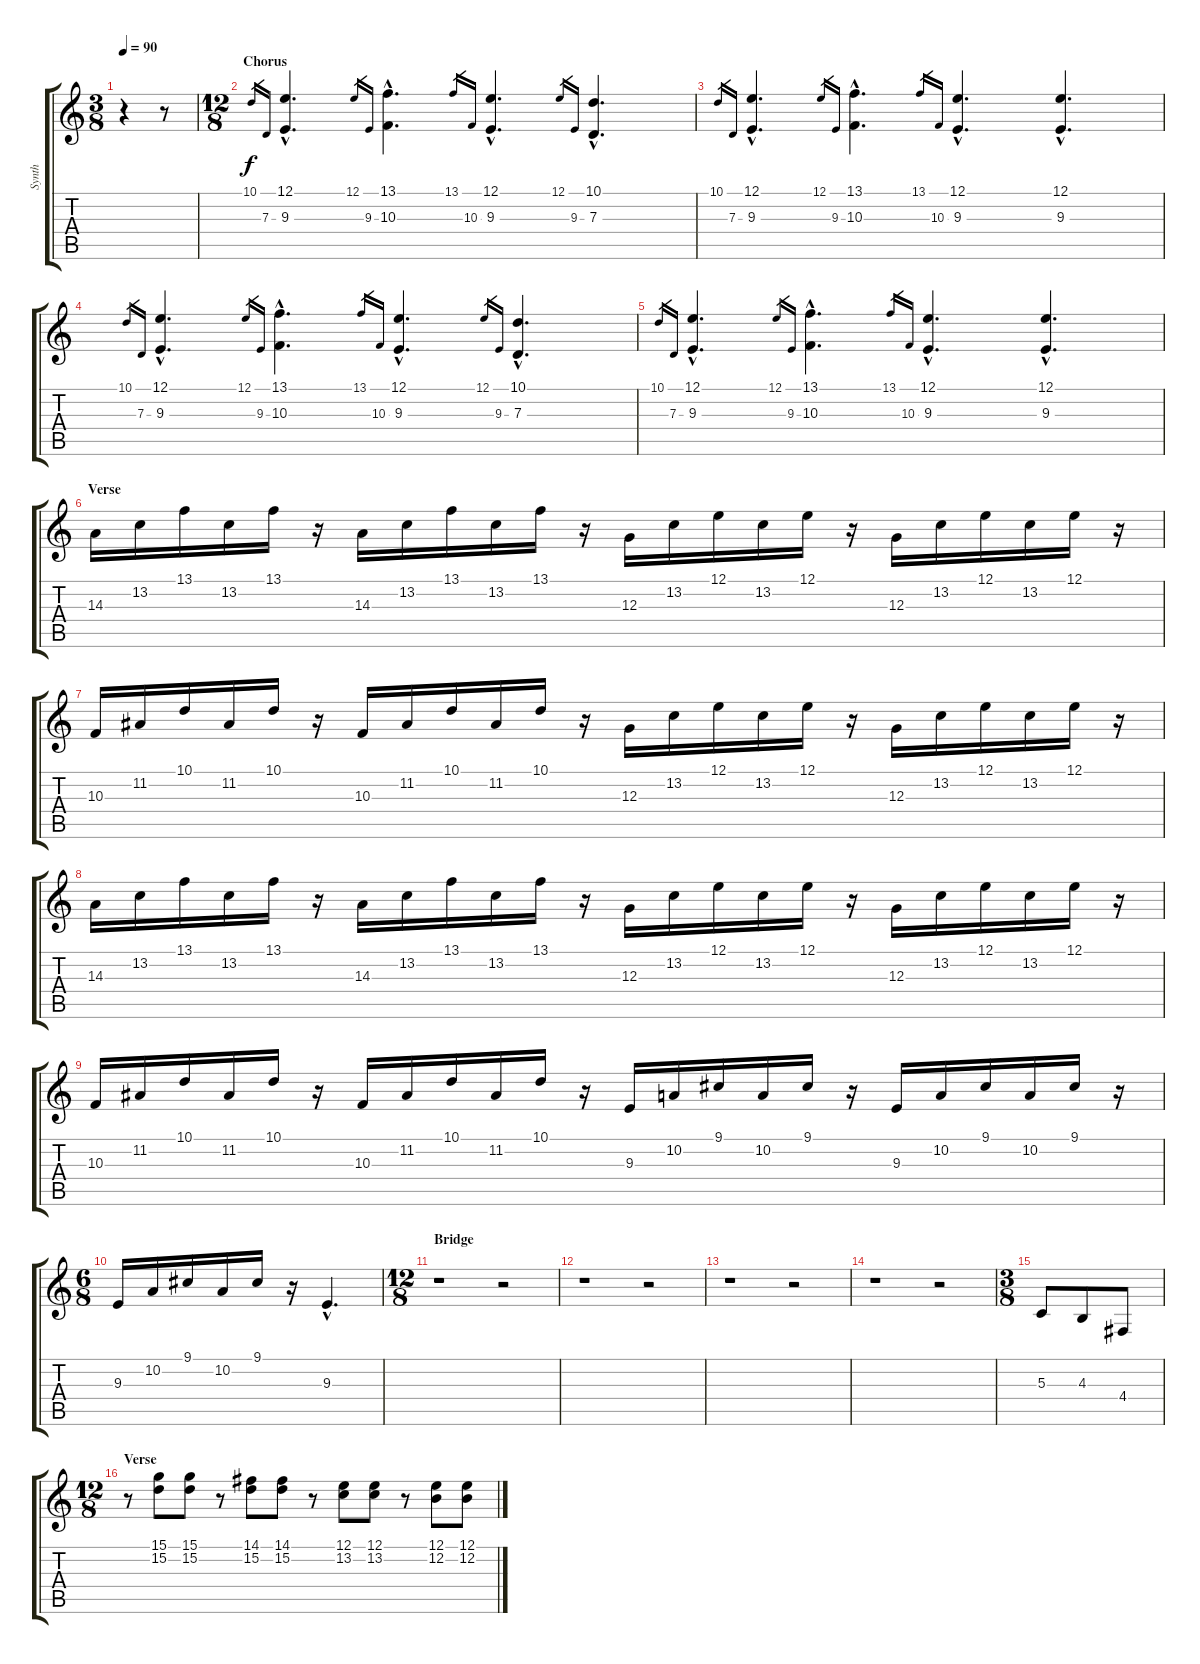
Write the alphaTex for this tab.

\track ("Synth" "Synth") {instrument stringensemble1}
\staff {score tabs}
\tuning (E4 B3 G3 D3 A2 E2) {hide}
\ts (3 8)
\tempo 90
\clef g2
\ks c
r.4{dy f} r.8 |
\ts (12 8)
\section ("" "Chorus")
10.1.16{gr} 7.3.16{gr} (12.1{hac} 9.3{hac}).4{d} 12.1.16{gr} 9.3.16{gr} (13.1{hac} 10.3{hac}).4{d} 13.1.16{gr} 10.3.16{gr} (12.1{hac} 9.3{hac}).4{d} 12.1.16{gr} 9.3.16{gr} (10.1{hac} 7.3{hac}).4{d} |
10.1.16{gr} 7.3.16{gr} (12.1{hac} 9.3{hac}).4{d} 12.1.16{gr} 9.3.16{gr} (13.1{hac} 10.3{hac}).4{d} 13.1.16{gr} 10.3.16{gr} (12.1{hac} 9.3{hac}).4{d} (12.1{hac} 9.3{hac}).4{d} |
10.1.16{gr} 7.3.16{gr} (12.1{hac} 9.3{hac}).4{d} 12.1.16{gr} 9.3.16{gr} (13.1{hac} 10.3{hac}).4{d} 13.1.16{gr} 10.3.16{gr} (12.1{hac} 9.3{hac}).4{d} 12.1.16{gr} 9.3.16{gr} (10.1{hac} 7.3{hac}).4{d} |
10.1.16{gr} 7.3.16{gr} (12.1{hac} 9.3{hac}).4{d} 12.1.16{gr} 9.3.16{gr} (13.1{hac} 10.3{hac}).4{d} 13.1.16{gr} 10.3.16{gr} (12.1{hac} 9.3{hac}).4{d} (12.1{hac} 9.3{hac}).4{d} |
\section ("" "Verse")
14.3.16{volume 12} 13.2.16 13.1.16 13.2.16 13.1.16 r.16 14.3.16 13.2.16 13.1.16 13.2.16 13.1.16 r.16 12.3.16 13.2.16 12.1.16 13.2.16 12.1.16 r.16 12.3.16 13.2.16 12.1.16 13.2.16 12.1.16 r.16 |
10.3.16 11.2.16 10.1.16 11.2.16 10.1.16 r.16 10.3.16 11.2.16 10.1.16 11.2.16 10.1.16 r.16 12.3.16 13.2.16 12.1.16 13.2.16 12.1.16 r.16 12.3.16 13.2.16 12.1.16 13.2.16 12.1.16 r.16 |
14.3.16{volume 12} 13.2.16 13.1.16 13.2.16 13.1.16 r.16 14.3.16 13.2.16 13.1.16 13.2.16 13.1.16 r.16 12.3.16 13.2.16 12.1.16 13.2.16 12.1.16 r.16 12.3.16 13.2.16 12.1.16 13.2.16 12.1.16 r.16 |
10.3.16 11.2.16 10.1.16 11.2.16 10.1.16 r.16 10.3.16 11.2.16 10.1.16 11.2.16 10.1.16 r.16 9.3.16 10.2.16 9.1.16 10.2.16 9.1.16 r.16 9.3.16 10.2.16 9.1.16 10.2.16 9.1.16 r.16 |
\ts (6 8)
9.3.16 10.2.16 9.1.16 10.2.16 9.1.16 r.16 9.3{hac}.4{d} |
\ts (12 8)
\section ("" "Bridge")
r.1 r.2 |
r.1 r.2 |
r.1 r.2 |
r.1 r.2 |
\ts (3 8)
5.3.8 4.3.8 4.4.8 |
\ts (12 8)
\section ("" "Verse")
r.8 (15.1 15.2).8 (15.1 15.2).8 r.8 (14.1 15.2).8 (14.1 15.2).8 r.8 (12.1 13.2).8 (12.1 13.2).8 r.8 (12.1 12.2).8 (12.1 12.2).8
